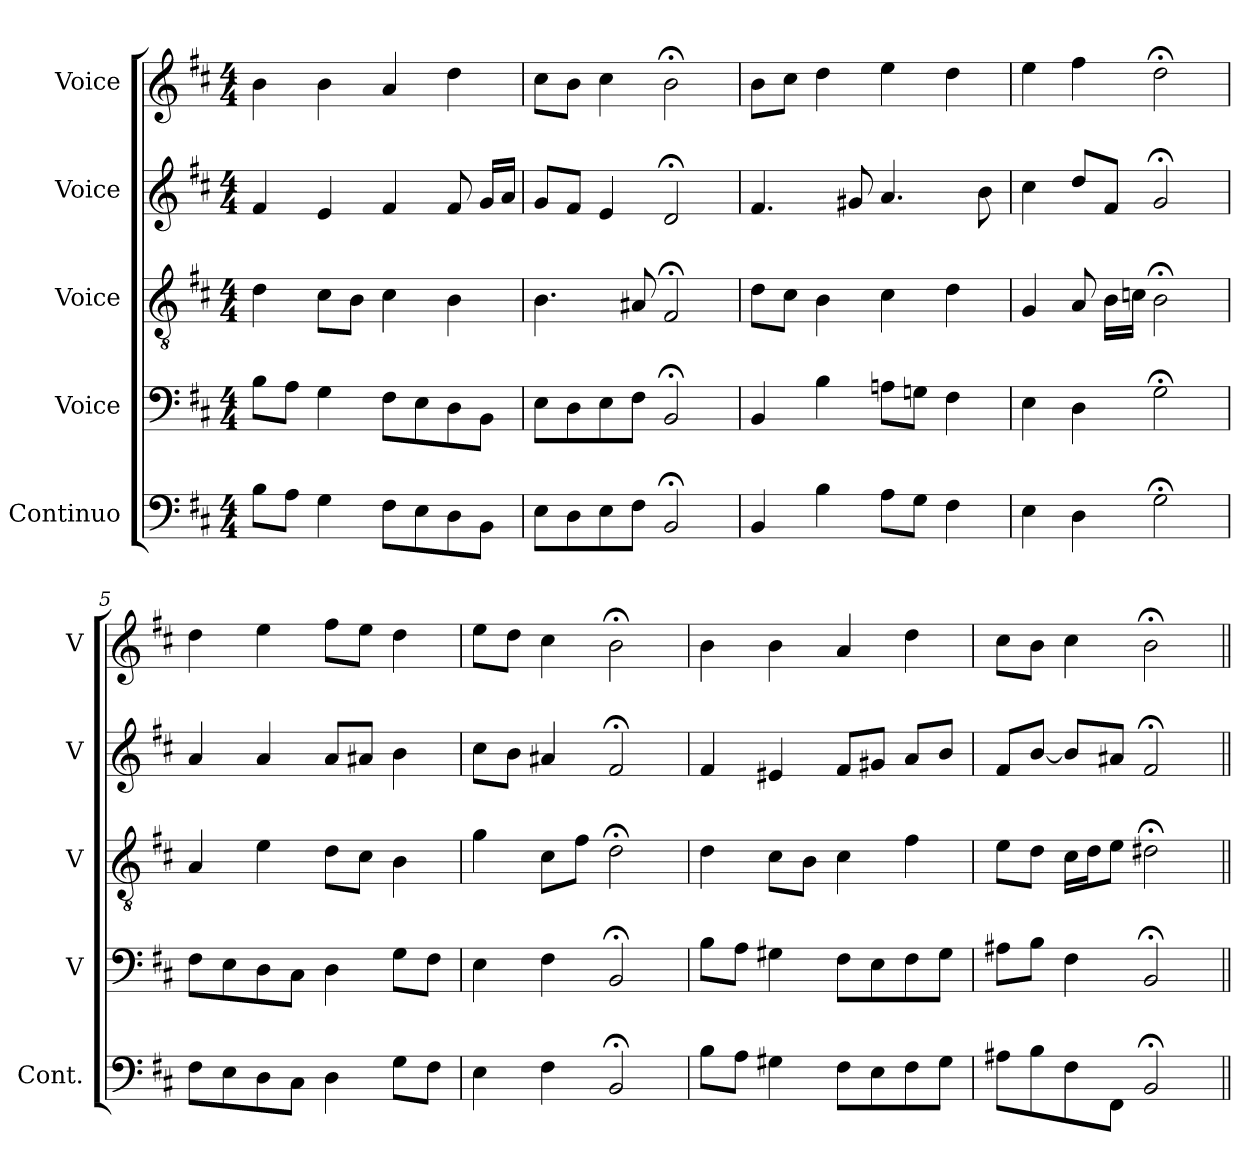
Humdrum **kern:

**kern	**kern	**kern	**kern	**kern
*part5	*part4	*part3	*part2	*part1
*staff5	*staff4	*staff3	*staff2	*staff1
*I"Continuo	*I"Voice	*I"Voice	*I"Voice	*I"Voice
*I'Cont.	*I'V	*I'V	*I'V	*I'V
*clefF4	*clefF4	*clefGv2	*clefG2	*clefG2
*ITrd7c12	*	*	*	*
*k[f#c#]	*k[f#c#]	*k[f#c#]	*k[f#c#]	*k[f#c#]
*M4/4	*M4/4	*M4/4	*M4/4	*M4/4
=1	=1	=1	=1	=1
8BB\L	8B\L	4d\	4f#/	4b\
8AA\J	8A\J	.	.	.
4GG\	4G\	8c#\L	4e/	4b\
.	.	8B\J	.	.
8FF#\L	8F#\L	4c#\	4f#/	4a/
8EE\	8E\	.	.	.
8DD\	8D\	4B\	8f#/	4dd\
8BBB\J	8BB\J	.	16g/LL	.
.	.	.	16a/JJ	.
=2	=2	=2	=2	=2
8EE\L	8E\L	4.B\	8g/L	8cc#\L
8DD\	8D\	.	8f#/J	8b\J
8EE\	8E\	.	4e/	4cc#\
8FF#\J	8F#\J	8A#X/	.	.
2BBB;</	2BB;</	2F#;</	2d;</	2b;<\
=3	=3	=3	=3	=3
4BBB/	4BB/	8d\L	4.f#/	8b\L
.	.	8c#\J	.	8cc#\J
4BB\	4B\	4B\	.	4dd\
.	.	.	8g#X/	.
8AA\L	8An\L	4c#\	4.a/	4ee\
8GG\J	8Gn\J	.	.	.
4FF#\	4F#\	4d\	.	4dd\
.	.	.	8b\	.
=4	=4	=4	=4	=4
4EE\	4E\	4G/	4cc#\	4ee\
4DD\	4D\	8A/	8dd/L	4ff#\
.	.	16B\LL	8f#/J	.
.	.	16cn\JJ	.	.
2GG;<\	2G;<\	2B;<\	2g;</	2dd;<\
=5	=5	=5	=5	=5
8FF#\L	8F#\L	4A/	4a/	4dd\
8EE\	8E\	.	.	.
8DD\	8D\	4e\	4a/	4ee\
8CC#\J	8C#\J	.	.	.
4DD\	4D\	8d\L	8a/L	8ff#\L
.	.	8c#\J	8a#X/J	8ee\J
8GG\L	8G\L	4B\	4b\	4dd\
8FF#\J	8F#\J	.	.	.
!!LO:LB:g=z
=6	=6	=6	=6	=6
4EE\	4E\	4g\	8cc#\L	8ee\L
.	.	.	8b\J	8dd\J
4FF#\	4F#\	8c#\L	4a#X/	4cc#\
.	.	8f#\J	.	.
2BBB;</	2BB;</	2d;<\	2f#;</	2b;<\
=7	=7	=7	=7	=7
8BB\L	8B\L	4d\	4f#/	4b\
8AA\J	8A\J	.	.	.
4GG#X\	4G#X\	8c#\L	4e#X/	4b\
.	.	8B\J	.	.
8FF#\L	8F#\L	4c#\	8f#/L	4a/
8EE\	8E\	.	8g#X/J	.
8FF#\	8F#\	4f#\	8a/L	4dd\
8GG#\J	8G#\J	.	8b/J	.
=8	=8	=8	=8	=8
8AA#X\L	8A#X\L	8e\L	8f#/L	8cc#\L
8BB\	8B\J	8d\J	[8b/J	8b\J
8FF#\	4F#\	16c#\LL	8b/L]	4cc#\
.	.	16d\J	.	.
8FFF#\J	.	8e\J	8a#X/J	.
2BBB;</	2BB;</	2d#X;<\	2f#;</	2b;<\
=||	=||	=||	=||	=||
*-	*-	*-	*-	*-
